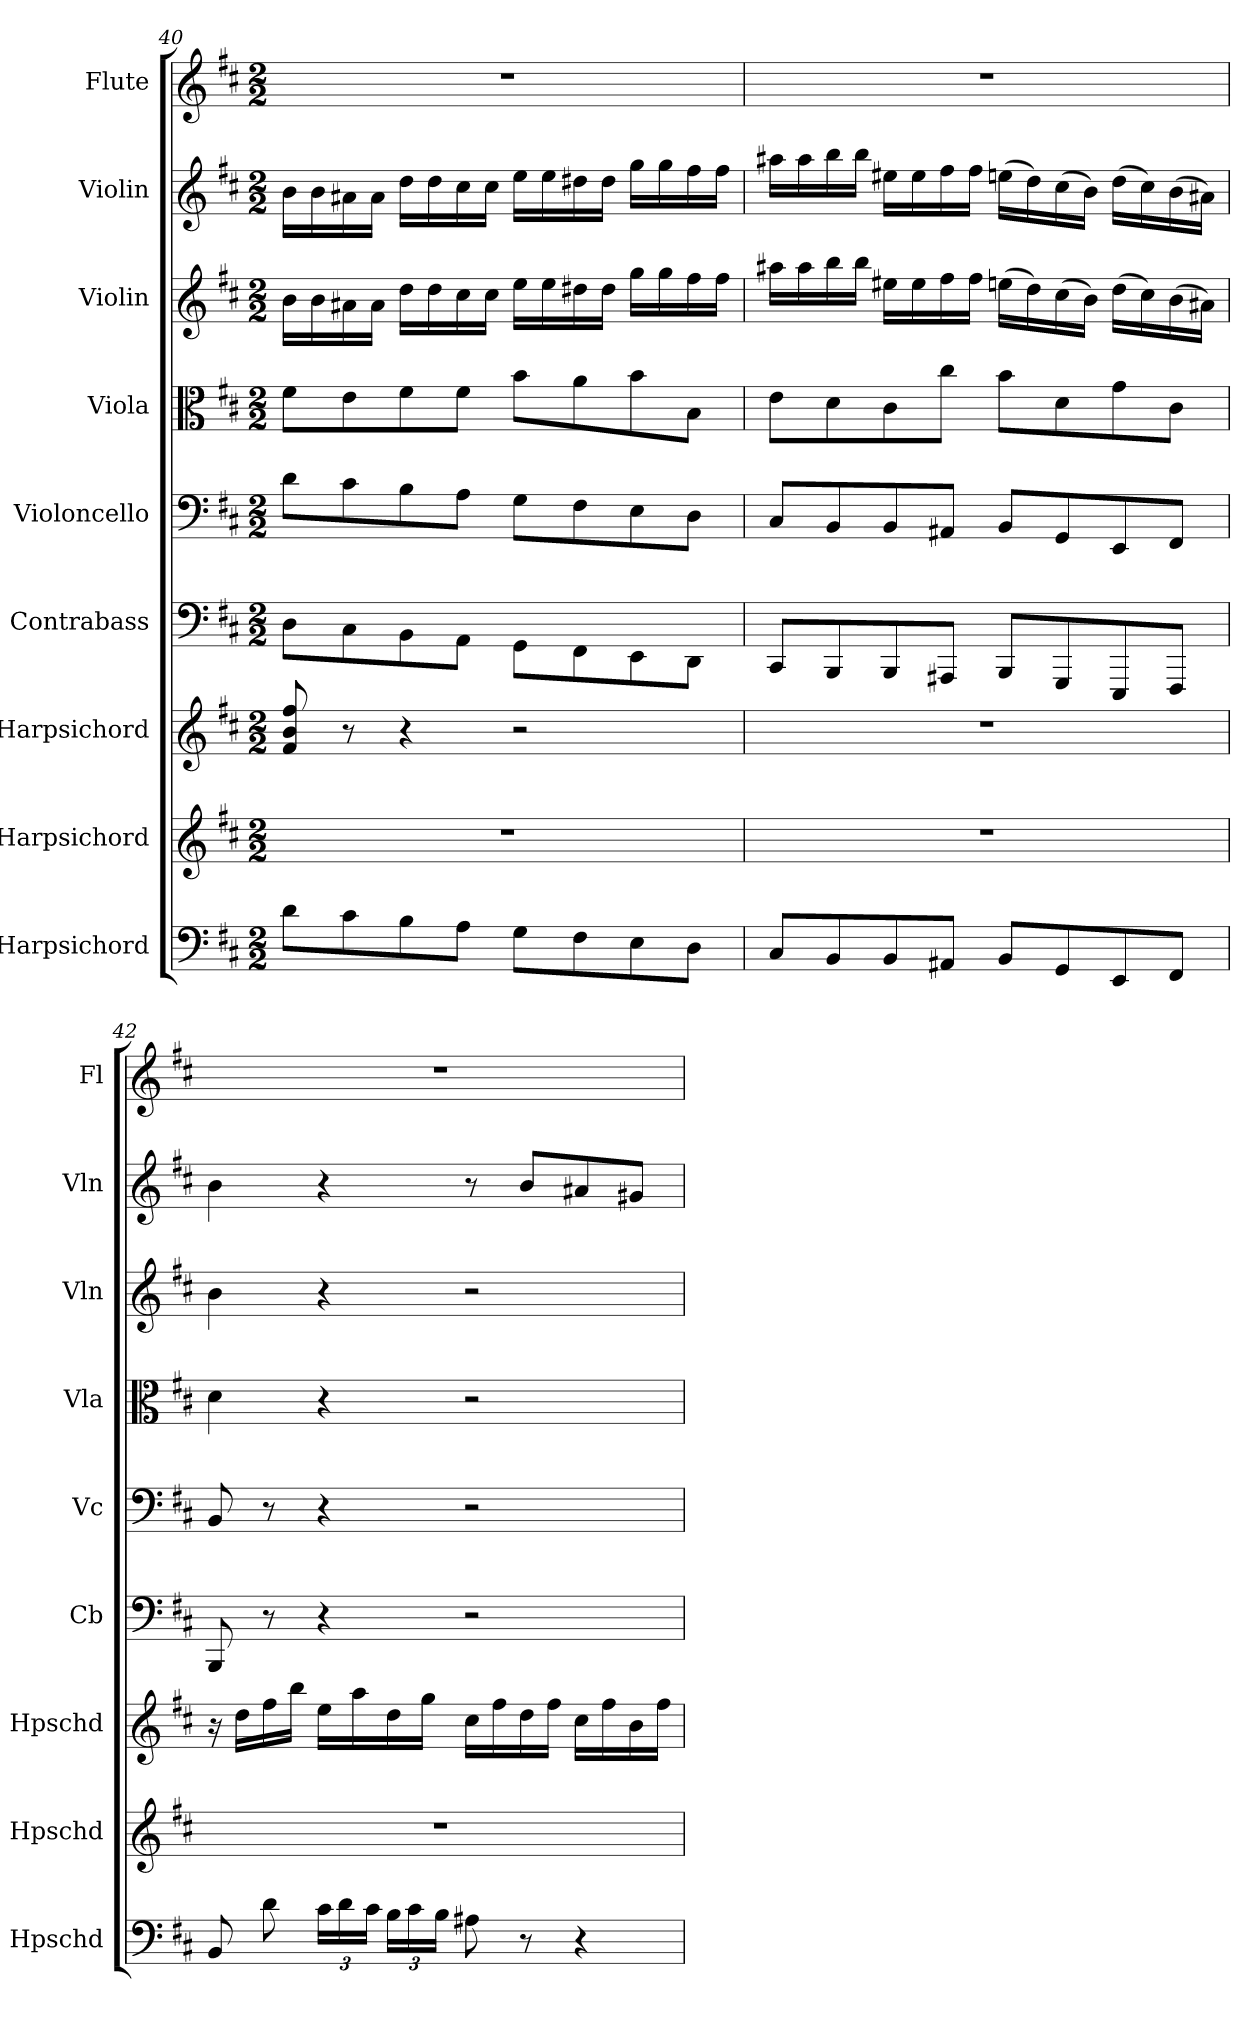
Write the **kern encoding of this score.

**kern	**kern	**kern	**kern	**kern	**kern	**kern	**kern	**kern
*part9	*part8	*part7	*part6	*part5	*part4	*part3	*part2	*part1
*staff9	*staff8	*staff7	*staff6	*staff5	*staff4	*staff3	*staff2	*staff1
*I"Harpsichord	*I"Harpsichord	*I"Harpsichord	*I"Contrabass	*I"Violoncello	*I"Viola	*I"Violin	*I"Violin	*I"Flute
*I'Hpschd	*I'Hpschd	*I'Hpschd	*I'Cb	*I'Vc	*I'Vla	*I'Vln	*I'Vln	*I'Fl
*clefF4	*clefG2	*clefG2	*clefF4	*clefF4	*clefC3	*clefG2	*clefG2	*clefG2
*k[f#c#]	*k[f#c#]	*k[f#c#]	*k[f#c#]	*k[f#c#]	*k[f#c#]	*k[f#c#]	*k[f#c#]	*k[f#c#]
*D:	*D:	*D:	*D:	*D:	*D:	*D:	*D:	*D:
*M2/2	*M2/2	*M2/2	*M2/2	*M2/2	*M2/2	*M2/2	*M2/2	*M2/2
=40	=40	=40	=40	=40	=40	=40	=40	=40
8d\L	1r	8f#/ 8b/ 8ff#/	8D\L	8d\L	8f#\L	16b\LL	16b\LL	1r
.	.	.	.	.	.	16b\	16b\	.
8c#\	.	8r	8C#\	8c#\	8e\	16a#X\	16a#X\	.
.	.	.	.	.	.	16a#\JJ	16a#\JJ	.
8B\	.	4r	8BB\	8B\	8f#\	16dd\LL	16dd\LL	.
.	.	.	.	.	.	16dd\	16dd\	.
8A\J	.	.	8AA\J	8A\J	8f#\J	16cc#\	16cc#\	.
.	.	.	.	.	.	16cc#\JJ	16cc#\JJ	.
8G\L	.	2r	8GG\L	8G\L	8b\L	16ee\LL	16ee\LL	.
.	.	.	.	.	.	16ee\	16ee\	.
8F#\	.	.	8FF#\	8F#\	8a\	16dd#X\	16dd#X\	.
.	.	.	.	.	.	16dd#\JJ	16dd#\JJ	.
8E\	.	.	8EE\	8E\	8b\	16gg\LL	16gg\LL	.
.	.	.	.	.	.	16gg\	16gg\	.
8D\J	.	.	8DD\J	8D\J	8B\J	16ff#\	16ff#\	.
.	.	.	.	.	.	16ff#\JJ	16ff#\JJ	.
=41	=41	=41	=41	=41	=41	=41	=41	=41
8C#/L	1r	1r	8CC#/L	8C#/L	8e\L	16aa#X\LL	16aa#X\LL	1r
.	.	.	.	.	.	16aa#\	16aa#\	.
8BB/	.	.	8BBB/	8BB/	8d\	16bb\	16bb\	.
.	.	.	.	.	.	16bb\JJ	16bb\JJ	.
8BB/	.	.	8BBB/	8BB/	8c#\	16ee#X\LL	16ee#X\LL	.
.	.	.	.	.	.	16ee#\	16ee#\	.
8AA#X/J	.	.	8AAA#X/J	8AA#X/J	8cc#\J	16ff#\	16ff#\	.
.	.	.	.	.	.	16ff#\JJ	16ff#\JJ	.
8BB/L	.	.	8BBB/L	8BB/L	8b\L	(16een\LL	(16een\LL	.
.	.	.	.	.	.	16dd\)	16dd\)	.
8GG/	.	.	8GGG/	8GG/	8d\	(16cc#\	(16cc#\	.
.	.	.	.	.	.	16b\JJ)	16b\JJ)	.
8EE/	.	.	8EEE/	8EE/	8g\	(16dd\LL	(16dd\LL	.
.	.	.	.	.	.	16cc#\)	16cc#\)	.
8FF#/J	.	.	8FFF#/J	8FF#/J	8c#\J	(16b\	(16b\	.
.	.	.	.	.	.	16a#X\JJ)	16a#X\JJ)	.
=42	=42	=42	=42	=42	=42	=42	=42	=42
8BB/	1r	16r	8BBB/	8BB/	4d\	4b\	4b\	1r
.	.	16dd\LL	.	.	.	.	.	.
8d\	.	16ff#\	8r	8r	.	.	.	.
.	.	16bb\JJ	.	.	.	.	.	.
24c#\LL	.	16ee\LL	4r	4r	4r	4r	4r	.
24d\	.	.	.	.	.	.	.	.
.	.	16aa\	.	.	.	.	.	.
24c#\JJ	.	.	.	.	.	.	.	.
24B\LL	.	16dd\	.	.	.	.	.	.
24c#\	.	.	.	.	.	.	.	.
.	.	16gg\JJ	.	.	.	.	.	.
24B\JJ	.	.	.	.	.	.	.	.
8A#X\	.	16cc#\LL	2r	2r	2r	2r	8r	.
.	.	16ff#\	.	.	.	.	.	.
8r	.	16dd\	.	.	.	.	8b/L	.
.	.	16ff#\JJ	.	.	.	.	.	.
4r	.	16cc#\LL	.	.	.	.	8a#X/	.
.	.	16ff#\	.	.	.	.	.	.
.	.	16b\	.	.	.	.	8g#X/J	.
.	.	16ff#\JJ	.	.	.	.	.	.
=	=	=	=	=	=	=	=	=
*-	*-	*-	*-	*-	*-	*-	*-	*-
